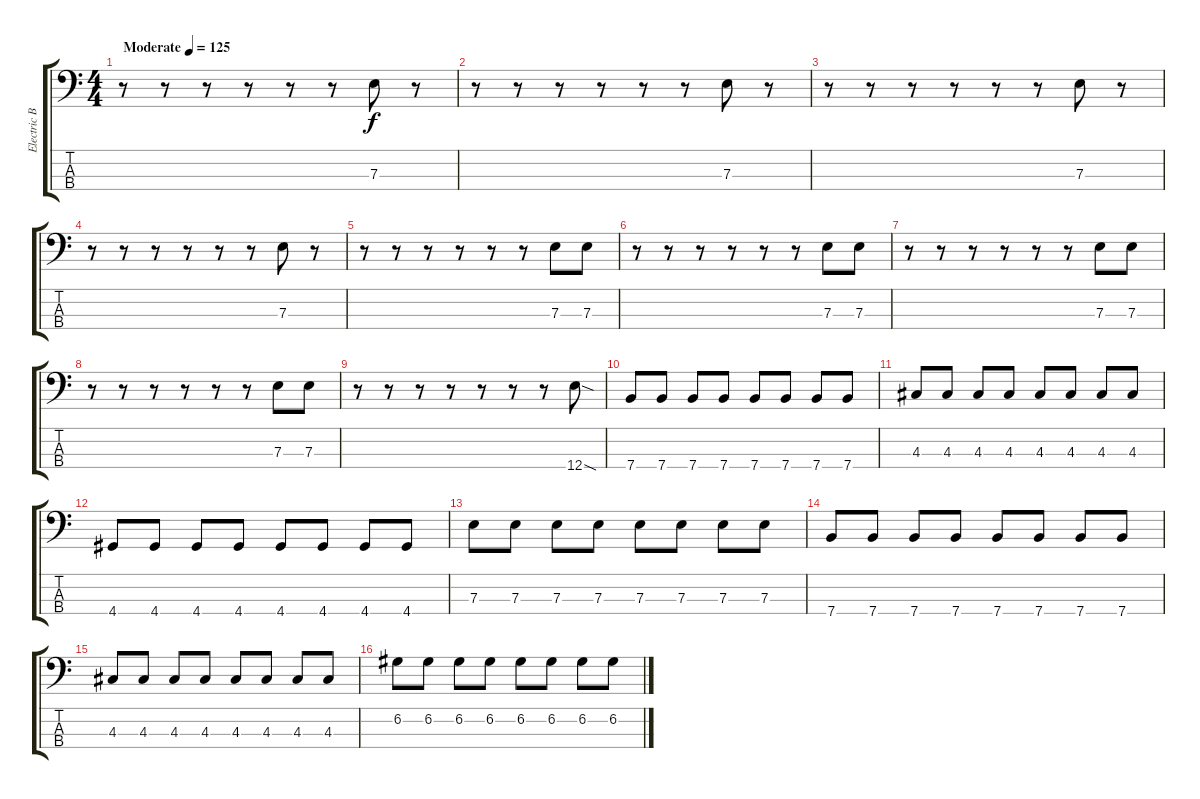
\track ("Electric Bass" "Electric B") {instrument electricbassfinger}
\staff {score tabs}
\tuning (G2 D2 A1 E1) {hide}
\ts (4 4)
\tempo (125 "Moderate")
\clef f4
\ks c
r.8{dy f instrument electricbassfinger} r.8 r.8 r.8 r.8 r.8 7.3.8 r.8 |
r.8 r.8 r.8 r.8 r.8 r.8 7.3.8 r.8 |
r.8 r.8 r.8 r.8 r.8 r.8 7.3.8 r.8 |
r.8 r.8 r.8 r.8 r.8 r.8 7.3.8 r.8 |
r.8 r.8 r.8 r.8 r.8 r.8 7.3.8 7.3.8 |
r.8 r.8 r.8 r.8 r.8 r.8 7.3.8 7.3.8 |
r.8 r.8 r.8 r.8 r.8 r.8 7.3.8 7.3.8 |
r.8 r.8 r.8 r.8 r.8 r.8 7.3.8 7.3.8 |
r.8 r.8 r.8 r.8 r.8 r.8 r.8 12.4{sod}.8 |
7.4.8 7.4.8 7.4.8 7.4.8 7.4.8 7.4.8 7.4.8 7.4.8 |
4.3.8 4.3.8 4.3.8 4.3.8 4.3.8 4.3.8 4.3.8 4.3.8 |
4.4.8 4.4.8 4.4.8 4.4.8 4.4.8 4.4.8 4.4.8 4.4.8 |
7.3.8 7.3.8 7.3.8 7.3.8 7.3.8 7.3.8 7.3.8 7.3.8 |
7.4.8 7.4.8 7.4.8 7.4.8 7.4.8 7.4.8 7.4.8 7.4.8 |
4.3.8 4.3.8 4.3.8 4.3.8 4.3.8 4.3.8 4.3.8 4.3.8 |
6.2.8 6.2.8 6.2.8 6.2.8 6.2.8 6.2.8 6.2.8 6.2.8
